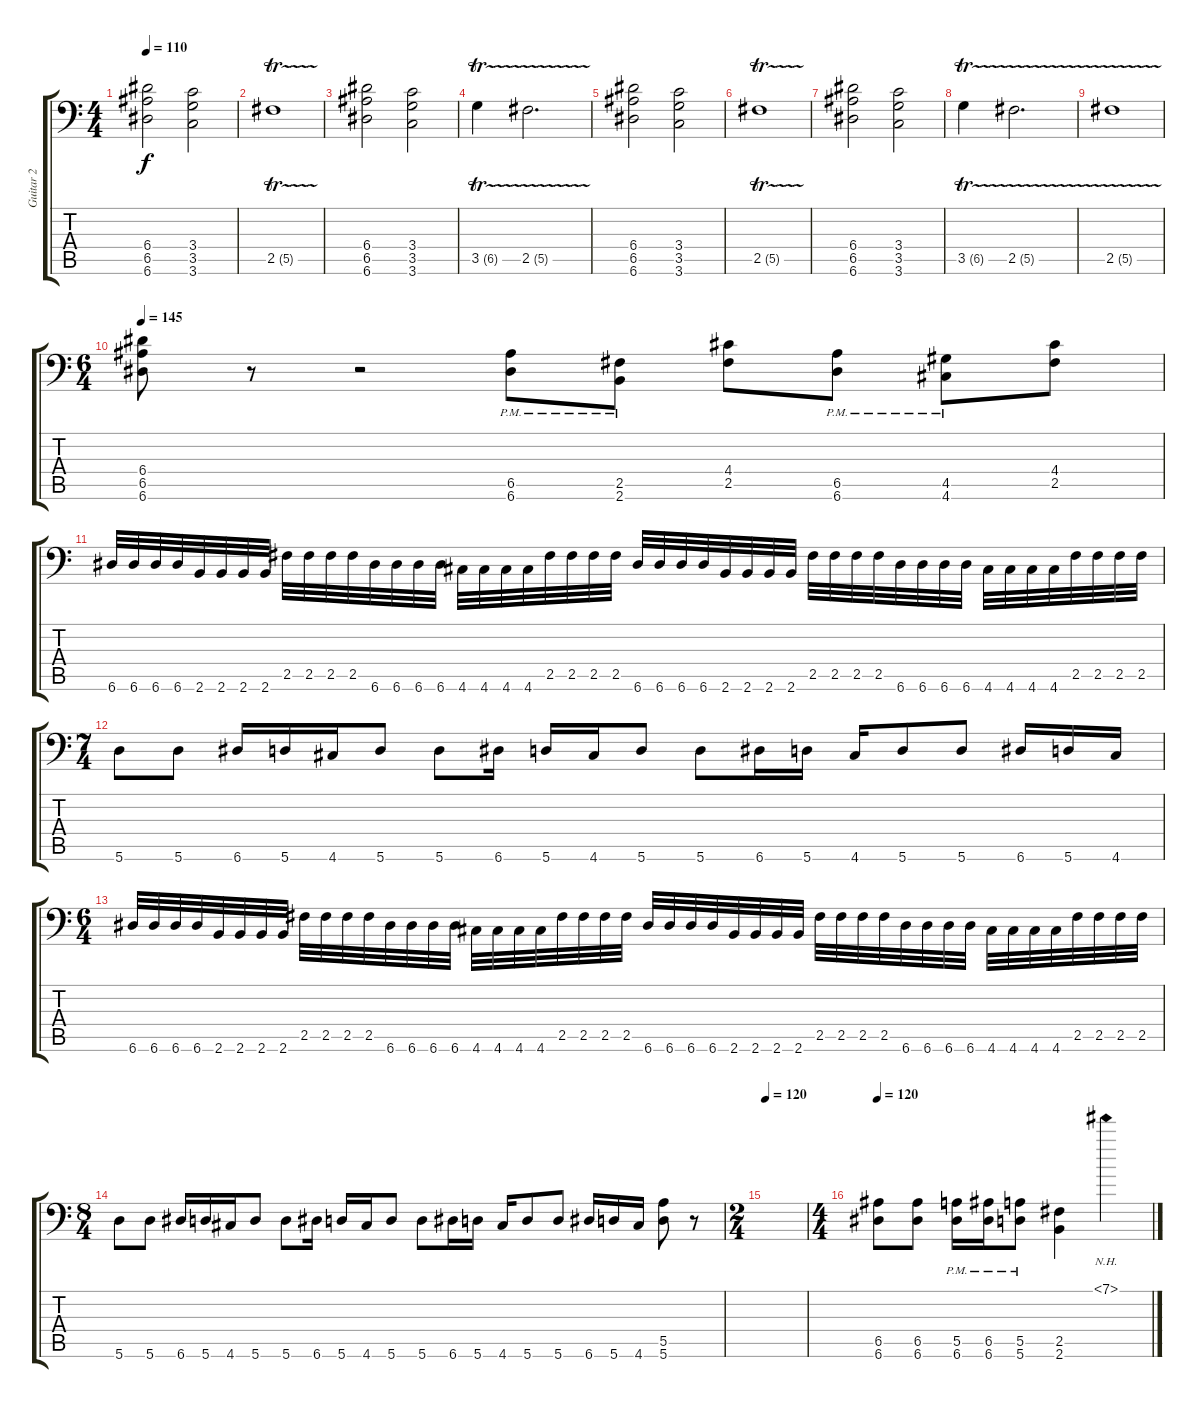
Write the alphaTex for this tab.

\track ("Guitar 2" "Guitar 2") {instrument distortionguitar}
\staff {score tabs}
\tuning (B3 Gb3 D3 A2 E2 A1) {hide}
\ts (4 4)
\tempo 110
\clef f4
\ks c
(6.4 6.5 6.6).2{dy f} (3.4 3.5 3.6).2 |
2.5{tr (5 32)}.1 |
(6.4 6.5 6.6).2 (3.4 3.5 3.6).2 |
3.5{tr (6 32)}.4 2.5{tr (5 32)}.2{d} |
(6.4 6.5 6.6).2 (3.4 3.5 3.6).2 |
2.5{tr (5 32)}.1 |
(6.4 6.5 6.6).2 (3.4 3.5 3.6).2 |
3.5{tr (6 32)}.4 2.5{tr (5 32)}.2{d} |
2.5{tr (5 32)}.1 |
\ts (6 4)
\tempo 145
(6.4 6.5 6.6).8 r.8 r.2 (6.5{pm} 6.6{pm}).8 (2.5{pm} 2.6{pm}).8 (4.4 2.5).8 (6.5{pm} 6.6{pm}).8 (4.5{pm} 4.6{pm}).8 (4.4 2.5).8 |
6.6.32 6.6.32 6.6.32 6.6.32 2.6.32 2.6.32 2.6.32 2.6.32 2.5.32 2.5.32 2.5.32 2.5.32 6.6.32 6.6.32 6.6.32 6.6.32 4.6.32 4.6.32 4.6.32 4.6.32 2.5.32 2.5.32 2.5.32 2.5.32 6.6.32 6.6.32 6.6.32 6.6.32 2.6.32 2.6.32 2.6.32 2.6.32 2.5.32 2.5.32 2.5.32 2.5.32 6.6.32 6.6.32 6.6.32 6.6.32 4.6.32 4.6.32 4.6.32 4.6.32 2.5.32 2.5.32 2.5.32 2.5.32 |
\ts (7 4)
5.6.8 5.6.8 6.6.16 5.6.16 4.6.16 5.6.8 5.6.8 6.6.16 5.6.16 4.6.16 5.6.8 5.6.8 6.6.16 5.6.16 4.6.16 5.6.8 5.6.8 6.6.16 5.6.16 4.6.16 |
\ts (6 4)
6.6.32 6.6.32 6.6.32 6.6.32 2.6.32 2.6.32 2.6.32 2.6.32 2.5.32 2.5.32 2.5.32 2.5.32 6.6.32 6.6.32 6.6.32 6.6.32 4.6.32 4.6.32 4.6.32 4.6.32 2.5.32 2.5.32 2.5.32 2.5.32 6.6.32 6.6.32 6.6.32 6.6.32 2.6.32 2.6.32 2.6.32 2.6.32 2.5.32 2.5.32 2.5.32 2.5.32 6.6.32 6.6.32 6.6.32 6.6.32 4.6.32 4.6.32 4.6.32 4.6.32 2.5.32 2.5.32 2.5.32 2.5.32 |
\ts (8 4)
5.6.8 5.6.8 6.6.16 5.6.16 4.6.16 5.6.8 5.6.8 6.6.16 5.6.16 4.6.16 5.6.8 5.6.8 6.6.16 5.6.16 4.6.16 5.6.8 5.6.8 6.6.16 5.6.16 4.6.16 (5.5 5.6).8 r.8 |
\ts (2 4)
\tempo 120
|
\ts (4 4)
\tempo 120
(6.5 6.6).8 (6.5 6.6).8 (5.5{pm} 6.6{pm}).16 (6.5{pm} 6.6{pm}).16 (5.5{pm} 5.6{pm}).8 (2.5 2.6).4 7.1{nh}.4
